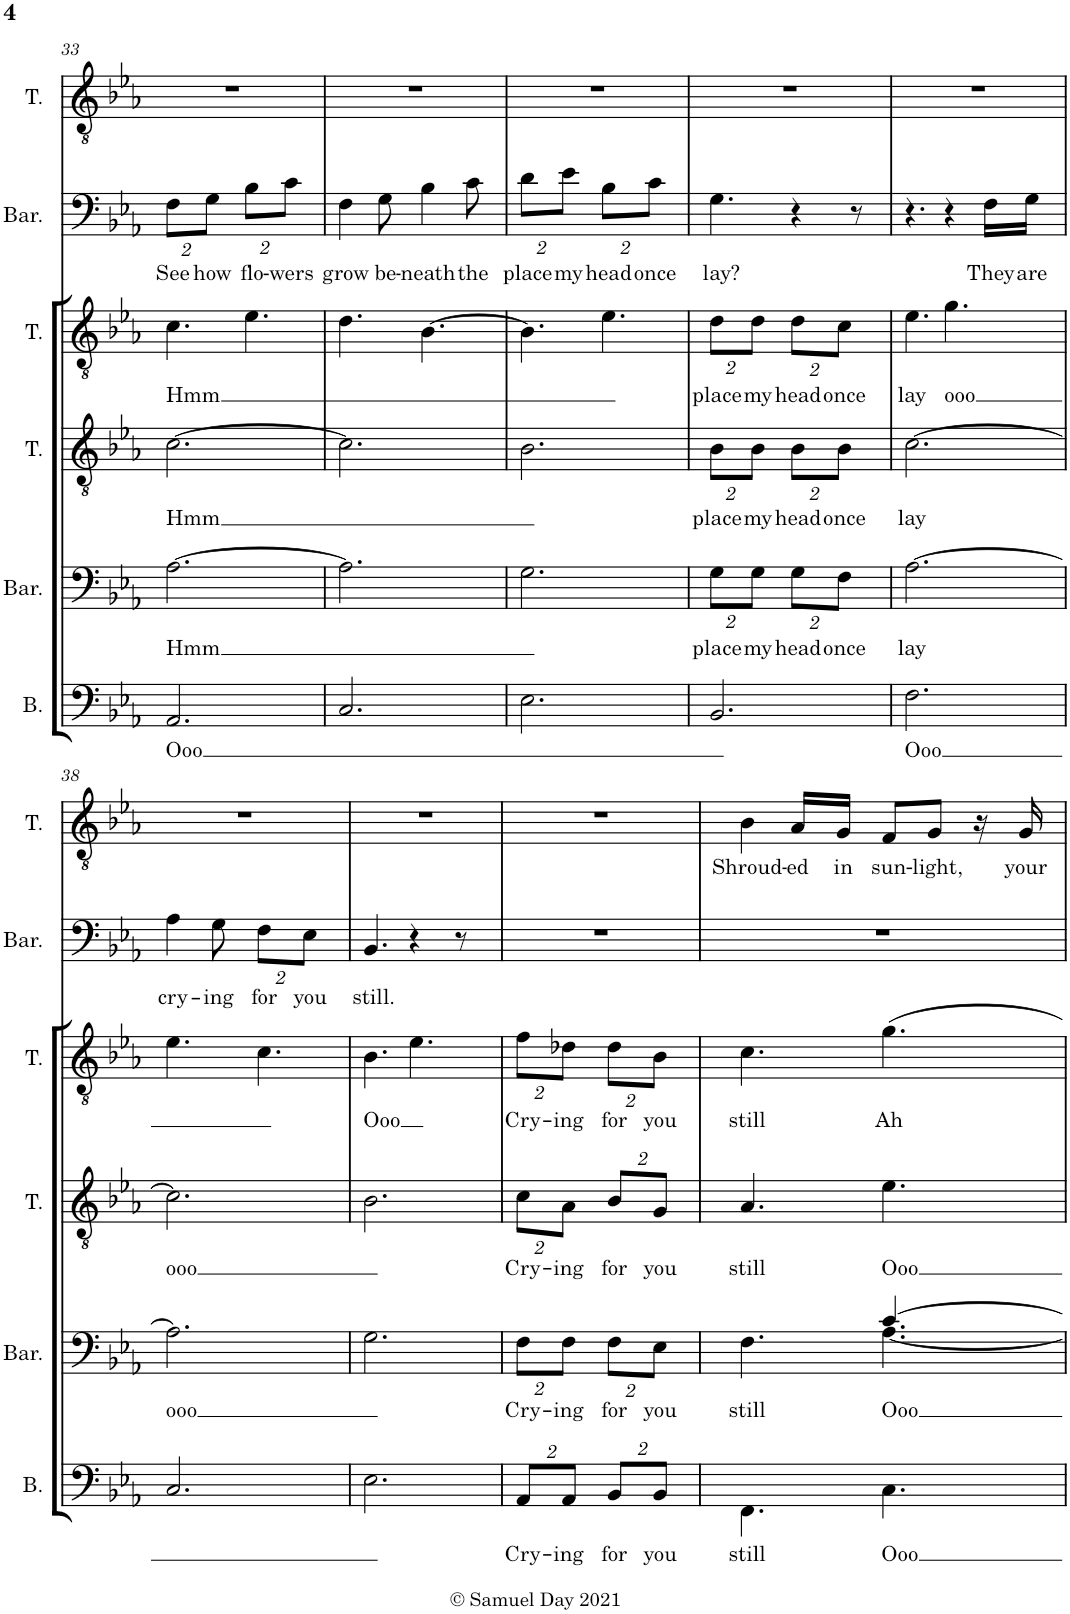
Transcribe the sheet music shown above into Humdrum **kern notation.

**kern	**text	**kern	**text	**kern	**text	**kern	**text	**kern	**text	**kern	**text
*part6	*part6	*part5	*part5	*part4	*part4	*part3	*part3	*part2	*part2	*part1	*part1
*staff6	*staff6	*staff5	*staff5	*staff4	*staff4	*staff3	*staff3	*staff2	*staff2	*staff1	*staff1
*I"Bass	*	*I"Baritone	*	*I"Tenor	*	*I"Tenor	*	*I"Baritone	*	*I"Tenor	*
*I'B.	*	*I'Bar.	*	*I'T.	*	*I'T.	*	*I'Bar.	*	*I'T.	*
!!LO:PB:g=z
*clefF4	*	*clefF4	*	*clefGv2	*	*clefGv2	*	*clefF4	*	*clefGv2	*
*k[b-e-a-]	*	*k[b-e-a-]	*	*k[b-e-a-]	*	*k[b-e-a-]	*	*k[b-e-a-]	*	*k[b-e-a-]	*
*M6/8	*	*M6/8	*	*M6/8	*	*M6/8	*	*M6/8	*	*M6/8	*
=33	=33	=33	=33	=33	=33	=33	=33	=33	=33	=33	=33
!	!LO:LY:b	!	!LO:LY:b	!	!LO:LY:b	!	!LO:LY:b	!	!	!	!
*	*	*	*	*	*	*	*	*Xbrackettup	*	*	*
!	!	!	!	!	!	!	!	!	!LO:LY:b	!	!
2.AA-/	Ooo	[2.A-\	Hmm	[2.c\	Hmm	4.c\	Hmm	16%3F\L	See	2.r	.
!	!	!	!	!	!	!	!	!	!LO:LY:b	!	!
.	.	.	.	.	.	.	.	16%3G\J	how	.	.
!	!	!	!	!	!	!	!	!	!LO:LY:b	!	!
.	.	.	.	.	.	4.e-\	.	16%3B-\L	flo-	.	.
!	!	!	!	!	!	!	!	!	!LO:LY:b	!	!
.	.	.	.	.	.	.	.	16%3c\J	-wers	.	.
=34	=34	=34	=34	=34	=34	=34	=34	=34	=34	=34	=34
!	!	!	!	!	!	!	!	!	!LO:LY:b	!	!
2.C/	.	2.A-\]	.	2.c\]	.	4.d\	.	4F\	grow	2.r	.
!	!	!	!	!	!	!	!	!	!LO:LY:b	!	!
.	.	.	.	.	.	.	.	8G\	be-	.	.
!	!	!	!	!	!	!	!	!	!LO:LY:b	!	!
.	.	.	.	.	.	[4.B-\	.	4B-\	-neath	.	.
!	!	!	!	!	!	!	!	!	!LO:LY:b	!	!
.	.	.	.	.	.	.	.	8c\	the	.	.
=35	=35	=35	=35	=35	=35	=35	=35	=35	=35	=35	=35
!	!	!	!	!	!	!	!	!	!LO:LY:b	!	!
2.E-\	.	2.G\	.	2.B-\	.	4.B-\]	.	16%3d\L	place	2.r	.
!	!	!	!	!	!	!	!	!	!LO:LY:b	!	!
.	.	.	.	.	.	.	.	16%3e-\J	my	.	.
!	!	!	!	!	!	!	!	!	!LO:LY:b	!	!
.	.	.	.	.	.	4.e-\	.	16%3B-\L	head	.	.
!	!	!	!	!	!	!	!	!	!LO:LY:b	!	!
.	.	.	.	.	.	.	.	16%3c\J	once	.	.
=36	=36	=36	=36	=36	=36	=36	=36	=36	=36	=36	=36
*	*	*Xbrackettup	*	*	*	*	*	*	*	*	*
!	!	!	!LO:LY:b	!	!	!	!	!	!	!	!
*	*	*	*	*Xbrackettup	*	*	*	*	*	*	*
!	!	!	!	!	!LO:LY:b	!	!	!	!	!	!
*	*	*	*	*	*	*Xbrackettup	*	*	*	*	*
!	!	!	!	!	!	!	!LO:LY:b	!	!LO:LY:b	!	!
2.BB-/	.	16%3G\L	place	16%3B-\L	place	16%3d\L	place	4.G\	lay?	2.r	.
!	!	!	!LO:LY:b	!	!LO:LY:b	!	!LO:LY:b	!	!	!	!
.	.	16%3G\J	my	16%3B-\J	my	16%3d\J	my	.	.	.	.
!	!	!	!LO:LY:b	!	!LO:LY:b	!	!LO:LY:b	!	!	!	!
.	.	16%3G\L	head	16%3B-\L	head	16%3d\L	head	4r	.	.	.
!	!	!	!LO:LY:b	!	!LO:LY:b	!	!LO:LY:b	!	!	!	!
.	.	16%3F\J	once	16%3B-\J	once	16%3c\J	once	.	.	.	.
.	.	.	.	.	.	.	.	8r	.	.	.
=37	=37	=37	=37	=37	=37	=37	=37	=37	=37	=37	=37
!	!LO:LY:b	!	!LO:LY:b	!	!LO:LY:b	!	!LO:LY:b	!	!	!	!
2.F\	Ooo	[2.A-\	lay	[2.c\	lay	4.e-\	lay	4.r	.	2.r	.
!	!	!	!	!	!	!	!LO:LY:b	!	!	!	!
.	.	.	.	.	.	4.g\	ooo	4r	.	.	.
!	!	!	!	!	!	!	!	!	!LO:LY:b	!	!
.	.	.	.	.	.	.	.	16F\LL	They	.	.
!	!	!	!	!	!	!	!	!	!LO:LY:b	!	!
.	.	.	.	.	.	.	.	16G\JJ	are	.	.
!!LO:LB:g=z
=38	=38	=38	=38	=38	=38	=38	=38	=38	=38	=38	=38
!	!	!	!LO:LY:b	!	!LO:LY:b	!	!	!	!LO:LY:b	!	!
2.C/	.	2.A-\]	ooo	2.c\]	ooo	4.e-\	.	4A-\	cry-	2.r	.
!	!	!	!	!	!	!	!	!	!LO:LY:b	!	!
.	.	.	.	.	.	.	.	8G\	-ing	.	.
!	!	!	!	!	!	!	!	!	!LO:LY:b	!	!
.	.	.	.	.	.	4.c\	.	16%3F\L	for	.	.
!	!	!	!	!	!	!	!	!	!LO:LY:b	!	!
.	.	.	.	.	.	.	.	16%3E-\J	you	.	.
=39	=39	=39	=39	=39	=39	=39	=39	=39	=39	=39	=39
!	!	!	!	!	!	!	!LO:LY:b	!	!LO:LY:b	!	!
2.E-\	.	2.G\	.	2.B-\	.	4.B-\	Ooo	4.BB-/	still.	2.r	.
.	.	.	.	.	.	4.e-\	.	4r	.	.	.
.	.	.	.	.	.	.	.	8r	.	.	.
=40	=40	=40	=40	=40	=40	=40	=40	=40	=40	=40	=40
*Xbrackettup	*	*	*	*	*	*	*	*	*	*	*
!	!LO:LY:b	!	!LO:LY:b	!	!LO:LY:b	!	!LO:LY:b	!	!	!	!
16%3AA-/L	Cry-	16%3F\L	Cry-	16%3c\L	Cry-	16%3f\L	Cry-	2.r	.	2.r	.
!	!LO:LY:b	!	!LO:LY:b	!	!LO:LY:b	!	!LO:LY:b	!	!	!	!
16%3AA-/J	-ing	16%3F\J	-ing	16%3A-\J	-ing	16%3d-X\J	-ing	.	.	.	.
!	!LO:LY:b	!	!LO:LY:b	!	!LO:LY:b	!	!LO:LY:b	!	!	!	!
16%3BB-/L	for	16%3F\L	for	16%3B-/L	for	16%3d-\L	for	.	.	.	.
!	!LO:LY:b	!	!LO:LY:b	!	!LO:LY:b	!	!LO:LY:b	!	!	!	!
16%3BB-/J	you	16%3E-\J	you	16%3G/J	you	16%3B-\J	you	.	.	.	.
=41	=41	=41	=41	=41	=41	=41	=41	=41	=41	=41	=41
!	!LO:LY:b	!	!LO:LY:b	!	!LO:LY:b	!	!LO:LY:b	!	!	!	!LO:LY:b
*	*	*^	*	*	*	*	*	*	*	*	*
4.FF\	still	4.F\	4.ryy	still	4.A-/	still	4.c\	still	2.r	.	4B-\	Shroud-
!	!	!	!	!	!	!	!	!	!	!	!	!LO:LY:b
.	.	.	.	.	.	.	.	.	.	.	16A-/LL	-ed
!	!	!	!	!	!	!	!	!	!	!	!	!LO:LY:b
.	.	.	.	.	.	.	.	.	.	.	16G/JJ	in
!	!LO:LY:b	!	!	!LO:LY:b	!	!LO:LY:b	!	!LO:LY:b	!	!	!	!LO:LY:b
4.C\	Ooo	[4.A-\	[4.c/	Ooo	4.e-\	Ooo	4.g\	Ah	.	.	8F/L	sun-
!	!	!	!	!	!	!	!	!	!	!	!	!LO:LY:b
.	.	.	.	.	.	.	.	.	.	.	8G/J	-light,
.	.	.	.	.	.	.	.	.	.	.	16r	.
!	!	!	!	!	!	!	!	!	!	!	!	!LO:LY:b
.	.	.	.	.	.	.	.	.	.	.	16G/	your
*	*	*v	*v	*	*	*	*	*	*	*	*	*
=	=	=	=	=	=	=	=	=	=	=	=
*-	*-	*-	*-	*-	*-	*-	*-	*-	*-	*-	*-
